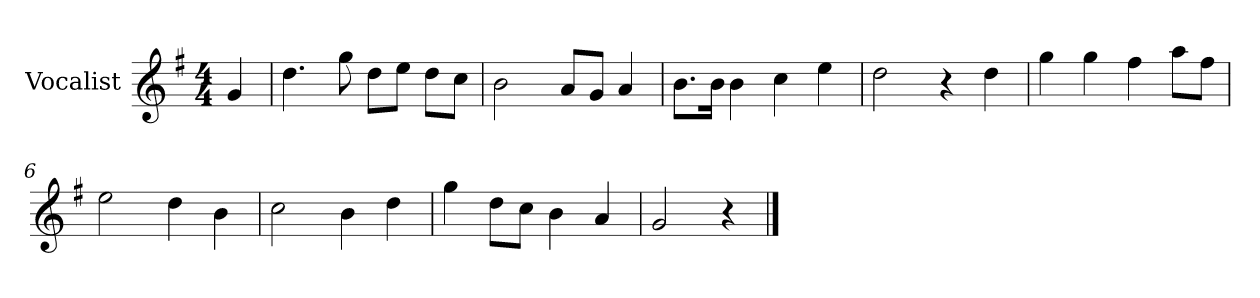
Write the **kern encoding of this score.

**kern
*part1
*staff1
*I"Vocalist
*k[f#]
*G:
*M4/4
=
4g
=1
4.dd
8gg
8ddL
8eeJ
8ddL
8ccJ
=2
2b
8aL
8gJ
4a
=3
8.bL
16bJk
4b
4cc
4ee
=4
2dd
4r
4dd
=5
4gg
4gg
4ff#
8aaL
8ff#J
=6
2ee
4dd
4b
=7
2cc
4b
4dd
=8
4gg
8ddL
8ccJ
4b
4a
=9
2g
4r
==
*-
